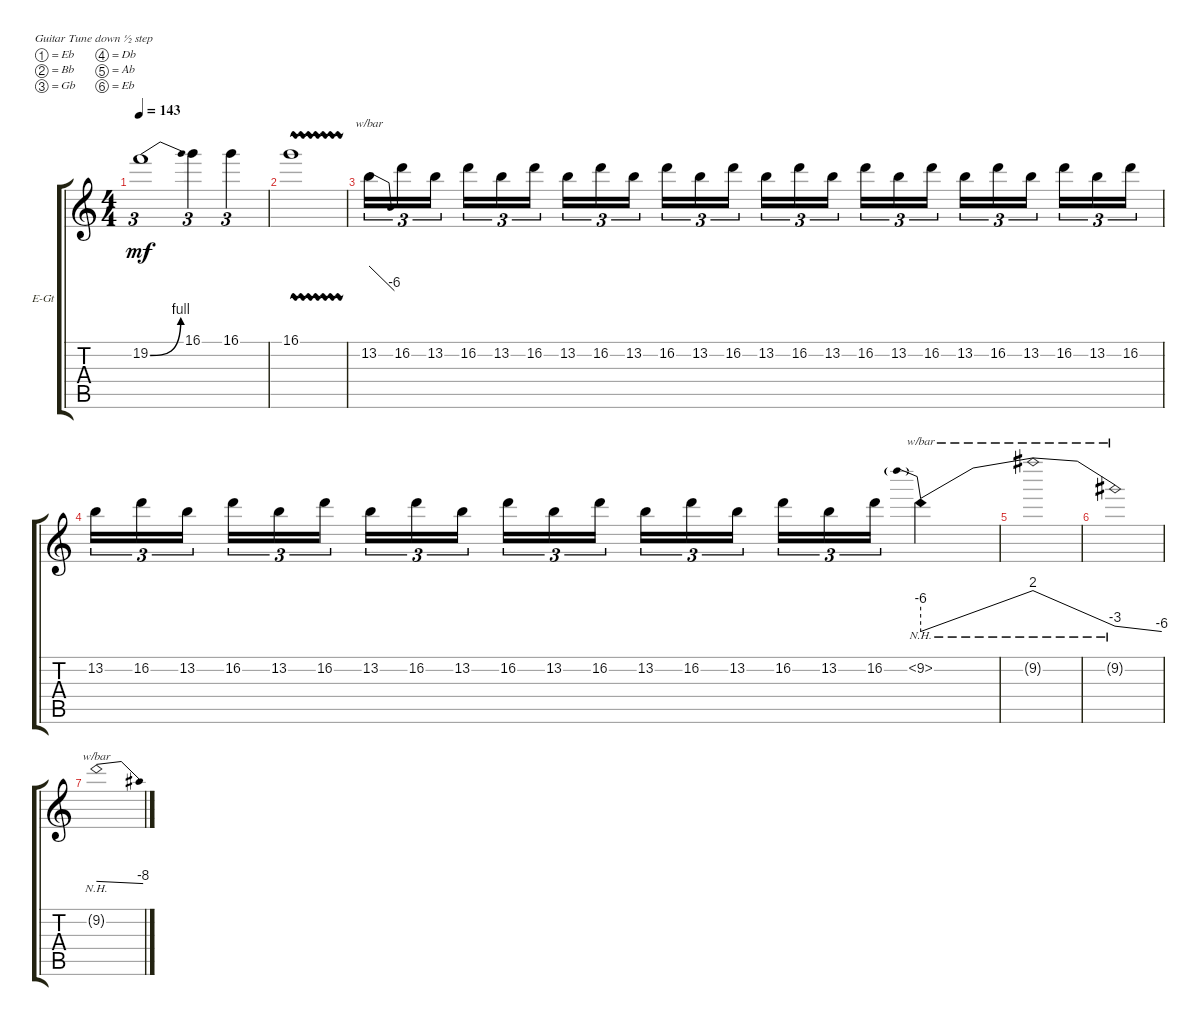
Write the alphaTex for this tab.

\bracketExtendMode groupsimilarinstruments
\firstSystemTrackNameOrientation horizontal
\otherSystemsTrackNameOrientation horizontal
\track ("solo" "E-Gt") {instrument distortionguitar}
\staff {score tabs}
\tuning (Eb4 Bb3 Gb3 Db3 Ab2 Eb2)
\ts (4 4)
\tempo 143
\clef g2
\scale
0.273937
\ks c
19.2{be (bend 30.599999999999998 0 59.4 4)}.1{tu (3 2) dy mf} 16.1.4{tu (3 2)} 16.1.4{tu (3 2)} |
\scale
0.0769231 16.1{vw}.1 |
13.2.16{tu (3 2) tbe (dive default 0 0 60 -24)} 16.2.16{tu (3 2)} 13.2.16{tu (3 2)} 16.2.16{tu (3 2)} 13.2.16{tu (3 2)} 16.2.16{tu (3 2)} 13.2.16{tu (3 2)} 16.2.16{tu (3 2)} 13.2.16{tu (3 2)} 16.2.16{tu (3 2)} 13.2.16{tu (3 2)} 16.2.16{tu (3 2)} 13.2.16{tu (3 2)} 16.2.16{tu (3 2)} 13.2.16{tu (3 2)} 16.2.16{tu (3 2)} 13.2.16{tu (3 2)} 16.2.16{tu (3 2)} 13.2.16{tu (3 2)} 16.2.16{tu (3 2)} 13.2.16{tu (3 2)} 16.2.16{tu (3 2)} 13.2.16{tu (3 2)} 16.2.16{tu (3 2)} |
13.2.16{tu (3 2)} 16.2.16{tu (3 2)} 13.2.16{tu (3 2)} 16.2.16{tu (3 2)} 13.2.16{tu (3 2)} 16.2.16{tu (3 2)} 13.2.16{tu (3 2)} 16.2.16{tu (3 2)} 13.2.16{tu (3 2)} 16.2.16{tu (3 2)} 13.2.16{tu (3 2)} 16.2.16{tu (3 2)} 13.2.16{tu (3 2)} 16.2.16{tu (3 2)} 13.2.16{tu (3 2)} 16.2.16{tu (3 2)} 13.2.16{tu (3 2)} 16.2.16{tu (3 2)} 9.2{nh}.4{tbe (predivedive default 0 -24 57.599999999999994 8)} |
9.2{nh t}.1{tbe (dive default 16.2 8 59.4 -12)} |
9.2{nh t}.1{tbe (dive default 0 -12 58.8 -24)} |
9.2{nh t}.1{tbe (dive default 0 -24 60 -32)}
